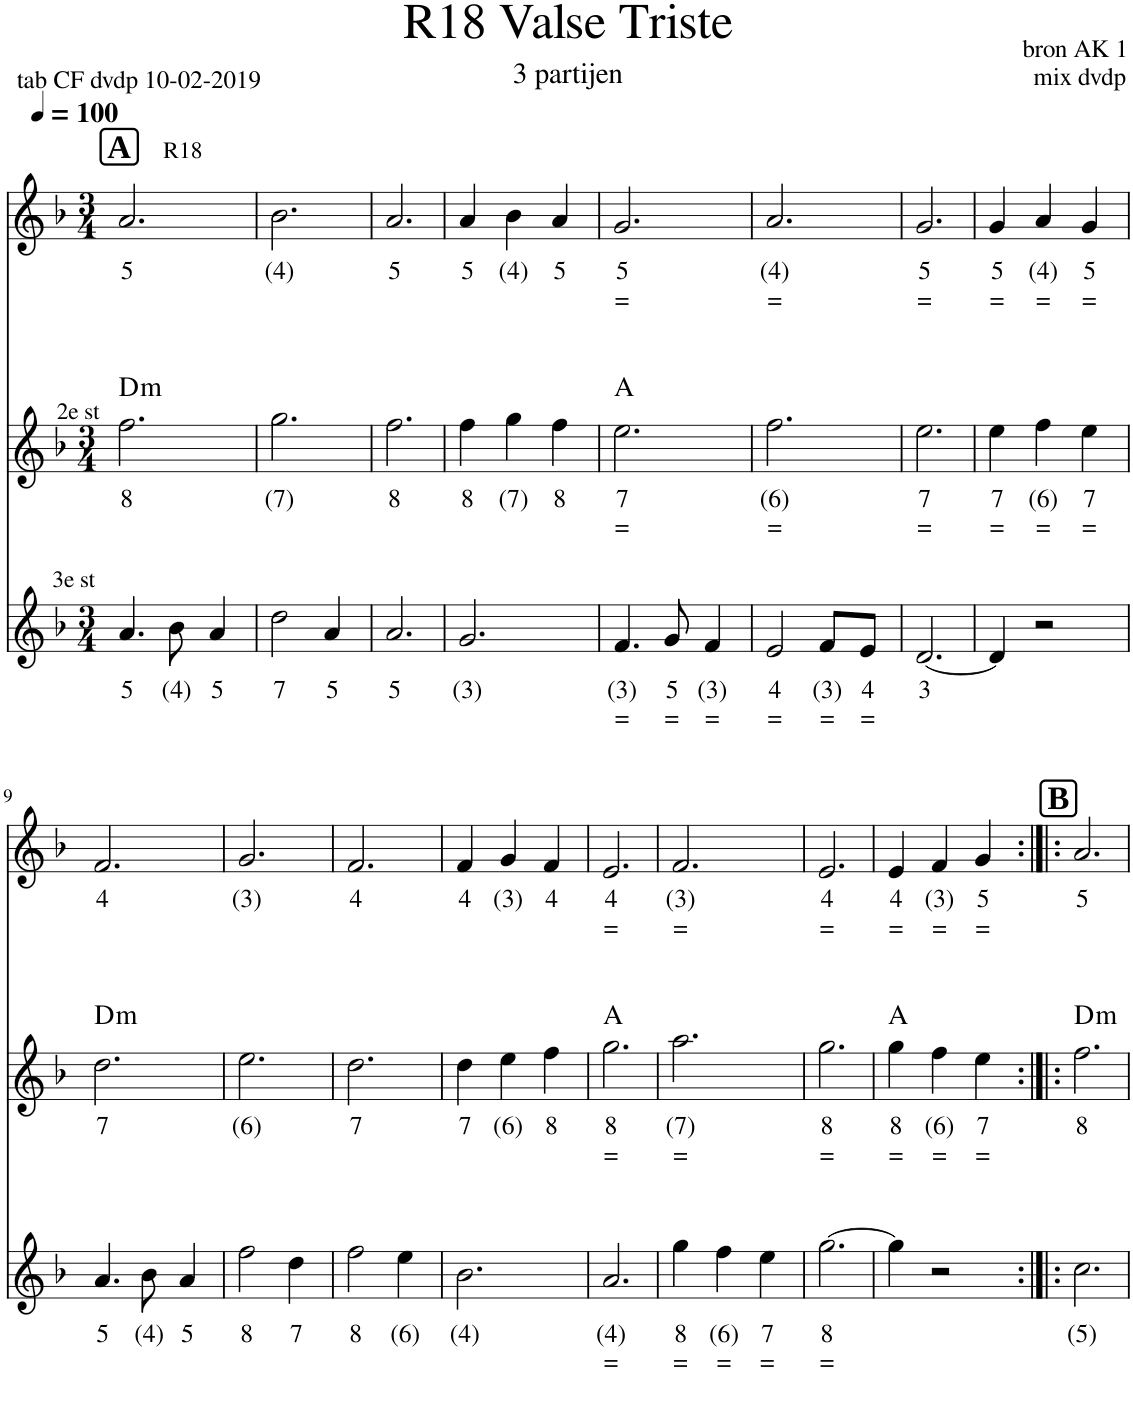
**kern	**text	**text	**kern	**text	**text	**harte	**kern	**text	**text
*part3	*part3	*part3	*part2	*part2	*part2	*part2	*part1	*part1	*part1
*staff3	*staff3	*staff3	*staff2	*staff2	*staff2	*	*staff1	*staff1	*staff1
*I"Voice	*	*	*I"Stem	*	*	*	*I"Voice	*	*
*clefG2	*	*	*clefG2	*	*	*	*clefG2	*	*
*k[b-]	*	*	*k[b-]	*	*	*	*k[b-]	*	*
*M3/4	*	*	*M3/4	*	*	*	*M3/4	*	*
*MM100	*	*	*MM100	*	*	*	*MM100	*	*
=1	=1	=1	=1	=1	=1	=1	=1	=1	=1
!	!	!	!	!	!	!	!LO:TX:a:B:t=A	!	!
!	!	!	!	!	!	!	!LO:TX:a:t=R18	!	!
!	!	!	!LO:TX:a:t=2e st	!	!	!	!	!	!
!LO:TX:a:t=3e st	!	!	!	!	!	!	!	!	!
!	!LO:LY:b	!	!	!LO:LY:b	!	!LO:H:kt=m	!	!LO:LY:b	!
4.a/	5	.	2.ff\	8	.	D:min	2.a/	5	.
!	!LO:LY:b	!	!	!	!	!	!	!	!
8b-\	(4)	.	.	.	.	.	.	.	.
!	!LO:LY:b	!	!	!	!	!	!	!	!
4a/	5	.	.	.	.	.	.	.	.
=2	=2	=2	=2	=2	=2	=2	=2	=2	=2
!	!LO:LY:b	!	!	!LO:LY:b	!	!	!	!LO:LY:b	!
2dd\	7	.	2.gg\	(7)	.	.	2.b-\	(4)	.
!	!LO:LY:b	!	!	!	!	!	!	!	!
4a/	5	.	.	.	.	.	.	.	.
=3	=3	=3	=3	=3	=3	=3	=3	=3	=3
!	!LO:LY:b	!	!	!LO:LY:b	!	!	!	!LO:LY:b	!
2.a/	5	.	2.ff\	8	.	.	2.a/	5	.
=4	=4	=4	=4	=4	=4	=4	=4	=4	=4
!	!LO:LY:b	!	!	!LO:LY:b	!	!	!	!LO:LY:b	!
2.g/	(3)	.	4ff\	8	.	.	4a/	5	.
!	!	!	!	!LO:LY:b	!	!	!	!LO:LY:b	!
.	.	.	4gg\	(7)	.	.	4b-\	(4)	.
!	!	!	!	!LO:LY:b	!	!	!	!LO:LY:b	!
.	.	.	4ff\	8	.	.	4a/	5	.
=5	=5	=5	=5	=5	=5	=5	=5	=5	=5
!	!LO:LY:b	!LO:LY:b	!	!LO:LY:b	!LO:LY:b	!	!	!LO:LY:b	!LO:LY:b
4.f/	(3)	=	2.ee\	7	=	A:maj	2.g/	5	=
!	!LO:LY:b	!LO:LY:b	!	!	!	!	!	!	!
8g/	5	=	.	.	.	.	.	.	.
!	!LO:LY:b	!LO:LY:b	!	!	!	!	!	!	!
4f/	(3)	=	.	.	.	.	.	.	.
=6	=6	=6	=6	=6	=6	=6	=6	=6	=6
!	!LO:LY:b	!LO:LY:b	!	!LO:LY:b	!LO:LY:b	!	!	!LO:LY:b	!LO:LY:b
2e/	4	=	2.ff\	(6)	=	.	2.a/	(4)	=
!	!LO:LY:b	!LO:LY:b	!	!	!	!	!	!	!
8f/L	(3)	=	.	.	.	.	.	.	.
!	!LO:LY:b	!LO:LY:b	!	!	!	!	!	!	!
8e/J	4	=	.	.	.	.	.	.	.
=7	=7	=7	=7	=7	=7	=7	=7	=7	=7
!	!LO:LY:b	!	!	!LO:LY:b	!LO:LY:b	!	!	!LO:LY:b	!LO:LY:b
[2.d/	3	.	2.ee\	7	=	.	2.g/	5	=
=8	=8	=8	=8	=8	=8	=8	=8	=8	=8
!	!	!	!	!LO:LY:b	!LO:LY:b	!	!	!LO:LY:b	!LO:LY:b
4d/]	.	.	4ee\	7	=	.	4g/	5	=
!	!	!	!	!LO:LY:b	!LO:LY:b	!	!	!LO:LY:b	!LO:LY:b
2r	.	.	4ff\	(6)	=	.	4a/	(4)	=
!	!	!	!	!LO:LY:b	!LO:LY:b	!	!	!LO:LY:b	!LO:LY:b
.	.	.	4ee\	7	=	.	4g/	5	=
!!LO:LB:g=z
=9	=9	=9	=9	=9	=9	=9	=9	=9	=9
!	!LO:LY:b	!	!	!LO:LY:b	!	!LO:H:kt=m	!	!LO:LY:b	!
4.a/	5	.	2.dd\	7	.	D:min	2.f/	4	.
!	!LO:LY:b	!	!	!	!	!	!	!	!
8b-\	(4)	.	.	.	.	.	.	.	.
!	!LO:LY:b	!	!	!	!	!	!	!	!
4a/	5	.	.	.	.	.	.	.	.
=10	=10	=10	=10	=10	=10	=10	=10	=10	=10
!	!LO:LY:b	!	!	!LO:LY:b	!	!	!	!LO:LY:b	!
2ff\	8	.	2.ee\	(6)	.	.	2.g/	(3)	.
!	!LO:LY:b	!	!	!	!	!	!	!	!
4dd\	7	.	.	.	.	.	.	.	.
=11	=11	=11	=11	=11	=11	=11	=11	=11	=11
!	!LO:LY:b	!	!	!LO:LY:b	!	!	!	!LO:LY:b	!
2ff\	8	.	2.dd\	7	.	.	2.f/	4	.
!	!LO:LY:b	!	!	!	!	!	!	!	!
4ee\	(6)	.	.	.	.	.	.	.	.
=12	=12	=12	=12	=12	=12	=12	=12	=12	=12
!	!LO:LY:b	!	!	!LO:LY:b	!	!	!	!LO:LY:b	!
2.b-\	(4)	.	4dd\	7	.	.	4f/	4	.
!	!	!	!	!LO:LY:b	!	!	!	!LO:LY:b	!
.	.	.	4ee\	(6)	.	.	4g/	(3)	.
!	!	!	!	!LO:LY:b	!	!	!	!LO:LY:b	!
.	.	.	4ff\	8	.	.	4f/	4	.
=13	=13	=13	=13	=13	=13	=13	=13	=13	=13
!	!LO:LY:b	!LO:LY:b	!	!LO:LY:b	!LO:LY:b	!	!	!LO:LY:b	!LO:LY:b
2.a/	(4)	=	2.gg\	8	=	A:maj	2.e/	4	=
=14	=14	=14	=14	=14	=14	=14	=14	=14	=14
!	!LO:LY:b	!LO:LY:b	!	!LO:LY:b	!LO:LY:b	!	!	!LO:LY:b	!LO:LY:b
4gg\	8	=	2.aa\	(7)	=	.	2.f/	(3)	=
!	!LO:LY:b	!LO:LY:b	!	!	!	!	!	!	!
4ff\	(6)	=	.	.	.	.	.	.	.
!	!LO:LY:b	!LO:LY:b	!	!	!	!	!	!	!
4ee\	7	=	.	.	.	.	.	.	.
=15	=15	=15	=15	=15	=15	=15	=15	=15	=15
!	!LO:LY:b	!LO:LY:b	!	!LO:LY:b	!LO:LY:b	!	!	!LO:LY:b	!LO:LY:b
[2.gg\	8	=	2.gg\	8	=	.	2.e/	4	=
=16	=16	=16	=16	=16	=16	=16	=16	=16	=16
!	!	!	!	!LO:LY:b	!LO:LY:b	!	!	!LO:LY:b	!LO:LY:b
4gg\]	.	.	4gg\	8	=	A:maj	4e/	4	=
!	!	!	!	!LO:LY:b	!LO:LY:b	!	!	!LO:LY:b	!LO:LY:b
2r	.	.	4ff\	(6)	=	.	4f/	(3)	=
!	!	!	!	!LO:LY:b	!LO:LY:b	!	!	!LO:LY:b	!LO:LY:b
.	.	.	4ee\	7	=	.	4g/	5	=
=17:|!|:	=17:|!|:	=17:|!|:	=17:|!|:	=17:|!|:	=17:|!|:	=17:|!|:	=17:|!|:	=17:|!|:	=17:|!|:
!	!	!	!	!	!	!	!LO:TX:a:B:t=B	!	!
!	!LO:LY:b	!	!	!LO:LY:b	!	!LO:H:kt=m	!	!LO:LY:b	!
2.cc\	(5)	.	2.ff\	8	.	D:min	2.a/	5	.
=	=	=	=	=	=	=	=	=	=
*-	*-	*-	*-	*-	*-	*-	*-	*-	*-
